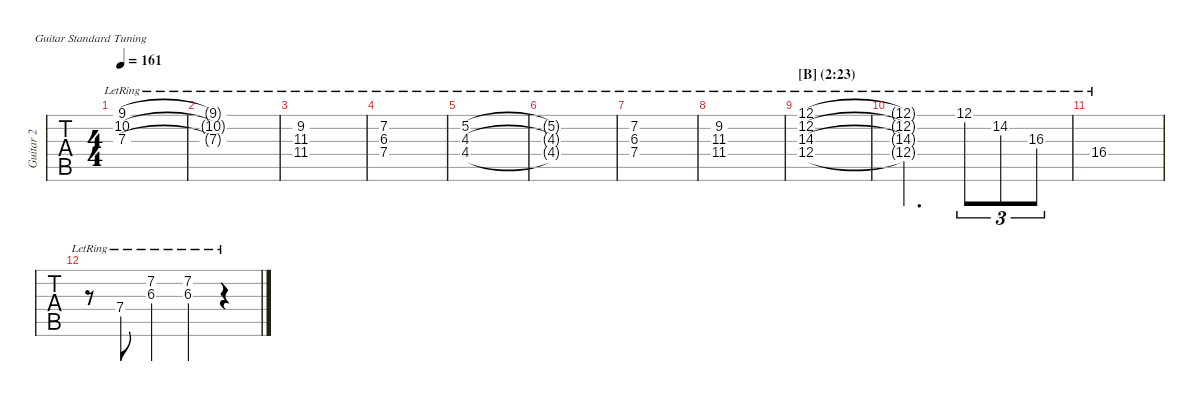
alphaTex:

\defaultSystemsLayout 4
\hideDynamics
\bracketExtendMode nobrackets
\multiTrackTrackNamePolicy allsystems
\firstSystemTrackNameMode fullname
\otherSystemsTrackNameMode fullname
\otherSystemsTrackNameOrientation horizontal
\track ("Guitar 2" "Guitar 2") {instrument overdrivenguitar}
\staff {tabs}
\tuning (E4 B3 G3 D3 A2 E2)
\ts (4 4)
\scale
1.00617
\tempo 161
\accidentals auto
\clef g2
\ottava regular
\simile none
\ks c
(7.3{lr} 10.2{lr} 9.1{lr acc #}).1{dy mf} |
\scale
0.999336 (7.3{lr t} 10.2{lr t} 9.1{lr t acc #}).1 |
\scale
0.986797 (11.4{lr acc #} 11.3{lr acc #} 9.2{lr acc #}).1 |
\scale
1.0077 (7.4{lr} 6.3{lr acc #} 7.2{lr acc #}).1 |
\scale
0.993977 (4.4{lr acc #} 4.3{lr} 5.2{lr}).1 |
\scale
1.01222 (4.4{lr t acc #} 4.3{lr t} 5.2{lr t}).1 |
\scale
0.995501 (7.2{lr acc #} 7.4{lr} 6.3{lr acc #}).1 |
\scale
0.998304 (9.2{lr acc #} 11.3{lr acc #} 11.4{lr acc #}).1 |
\section ("B" "(2:23)")
\scale
1.00303 (12.4{lr} 14.3{lr} 12.1{lr} 12.2{lr}).1 |
\scale
0.998339 (12.4{lr t} 14.3{lr t} 12.1{lr t} 12.2{lr t}).2{d} 12.1{lr}.8{tu (3 2)} 14.2{lr acc #}.8{tu (3 2)} 16.3{lr}.8{tu (3 2)} |
\scale
1.00252 16.4{lr acc #}.1 |
\scale
0.996116 r.8 7.4{lr}.8 (6.3{lr acc #} 7.2{lr acc #}).4 (7.2{lr acc #} 6.3{lr acc #}).4 r.4
